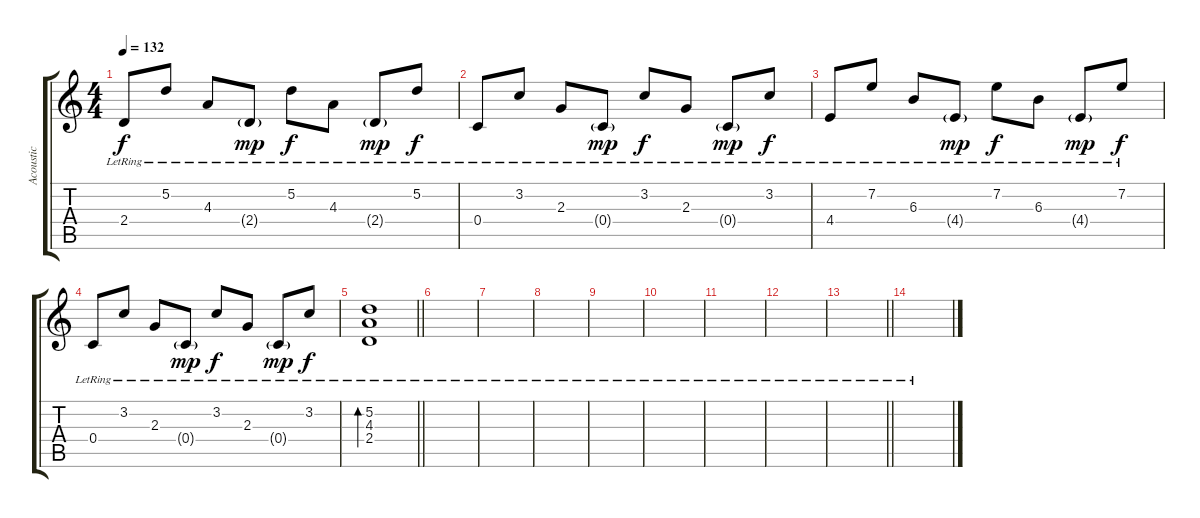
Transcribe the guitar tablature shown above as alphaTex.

\track ("Acoustic" "Acoustic") {instrument acousticguitarsteel}
\staff {score tabs}
\tuning (D4 A3 F3 C3 G2 C2) {hide}
\ts (4 4)
\tempo 132
\clef g2
\ks c
2.4{lr}.8{dy f} 5.2{lr}.8 4.3{lr}.8 2.4{g lr}.8{dy mp} 5.2{lr}.8{dy f} 4.3{lr}.8 2.4{g lr}.8{dy mp} 5.2{lr}.8{dy f} |
0.4{lr}.8 3.2{lr}.8 2.3{lr}.8 0.4{g lr}.8{dy mp} 3.2{lr}.8{dy f} 2.3{lr}.8 0.4{g lr}.8{dy mp} 3.2{lr}.8{dy f} |
4.4{lr}.8 7.2{lr}.8 6.3{lr}.8 4.4{g lr}.8{dy mp} 7.2{lr}.8{dy f} 6.3{lr}.8 4.4{g lr}.8{dy mp} 7.2{lr}.8{dy f} |
0.4{lr}.8 3.2{lr}.8 2.3{lr}.8 0.4{g lr}.8{dy mp} 3.2{lr}.8{dy f} 2.3{lr}.8 0.4{g lr}.8{dy mp} 3.2{lr}.8{dy f} |
\barLineRight lightlight
(5.2 4.3 2.4{lr}).1{bd 120} |
\section ("" "")
|
|
|
|
|
|
|
\barLineRight lightlight
|
\section ("" "")
